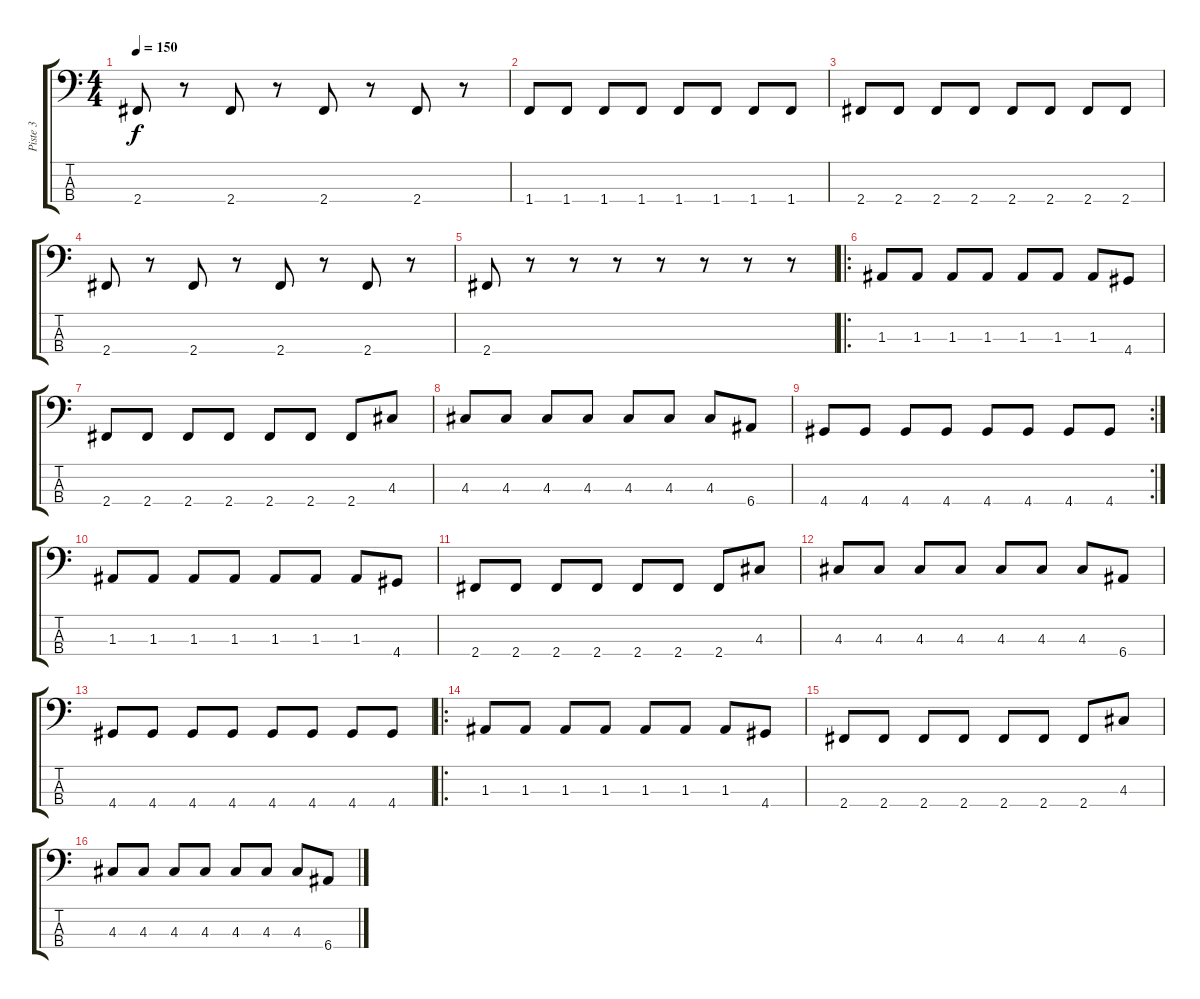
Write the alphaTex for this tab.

\track ("Piste 3" "Piste 3") {instrument electricbassfinger}
\staff {score tabs}
\tuning (G2 D2 A1 E1) {hide}
\ts (4 4)
\tempo 150
\clef f4
\ks c
2.4.8{dy f} r.8 2.4.8 r.8 2.4.8 r.8 2.4.8 r.8 |
1.4.8 1.4.8 1.4.8 1.4.8 1.4.8 1.4.8 1.4.8 1.4.8 |
2.4.8 2.4.8 2.4.8 2.4.8 2.4.8 2.4.8 2.4.8 2.4.8 |
2.4.8 r.8 2.4.8 r.8 2.4.8 r.8 2.4.8 r.8 |
2.4.8 r.8 r.8 r.8 r.8 r.8 r.8 r.8 |
\ro
1.3.8 1.3.8 1.3.8 1.3.8 1.3.8 1.3.8 1.3.8 4.4.8 |
2.4.8 2.4.8 2.4.8 2.4.8 2.4.8 2.4.8 2.4.8 4.3.8 |
4.3.8 4.3.8 4.3.8 4.3.8 4.3.8 4.3.8 4.3.8 6.4.8 |
\rc 2
4.4.8 4.4.8 4.4.8 4.4.8 4.4.8 4.4.8 4.4.8 4.4.8 |
1.3.8 1.3.8 1.3.8 1.3.8 1.3.8 1.3.8 1.3.8 4.4.8 |
2.4.8 2.4.8 2.4.8 2.4.8 2.4.8 2.4.8 2.4.8 4.3.8 |
4.3.8 4.3.8 4.3.8 4.3.8 4.3.8 4.3.8 4.3.8 6.4.8 |
4.4.8 4.4.8 4.4.8 4.4.8 4.4.8 4.4.8 4.4.8 4.4.8 |
\ro
1.3.8 1.3.8 1.3.8 1.3.8 1.3.8 1.3.8 1.3.8 4.4.8 |
2.4.8 2.4.8 2.4.8 2.4.8 2.4.8 2.4.8 2.4.8 4.3.8 |
4.3.8 4.3.8 4.3.8 4.3.8 4.3.8 4.3.8 4.3.8 6.4.8
